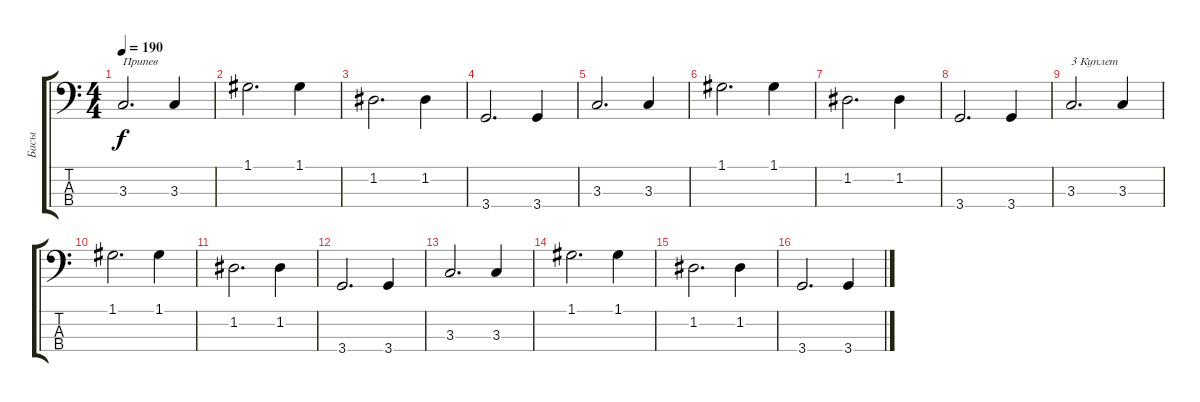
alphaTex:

\track ("Басы" "Басы") {instrument electricbassfinger}
\staff {score tabs}
\tuning (G2 D2 A1 E1) {hide}
\ts (4 4)
\tempo 190
\clef f4
\ks c
3.3.2{d txt "Припев" dy f} 3.3.4 |
1.1.2{d} 1.1.4 |
1.2.2{d} 1.2.4 |
3.4.2{d} 3.4.4 |
3.3.2{d} 3.3.4 |
1.1.2{d} 1.1.4 |
1.2.2{d} 1.2.4 |
3.4.2{d} 3.4.4 |
3.3.2{d txt "3 Куплет"} 3.3.4 |
1.1.2{d} 1.1.4 |
1.2.2{d} 1.2.4 |
3.4.2{d} 3.4.4 |
3.3.2{d} 3.3.4 |
1.1.2{d} 1.1.4 |
1.2.2{d} 1.2.4 |
3.4.2{d} 3.4.4
